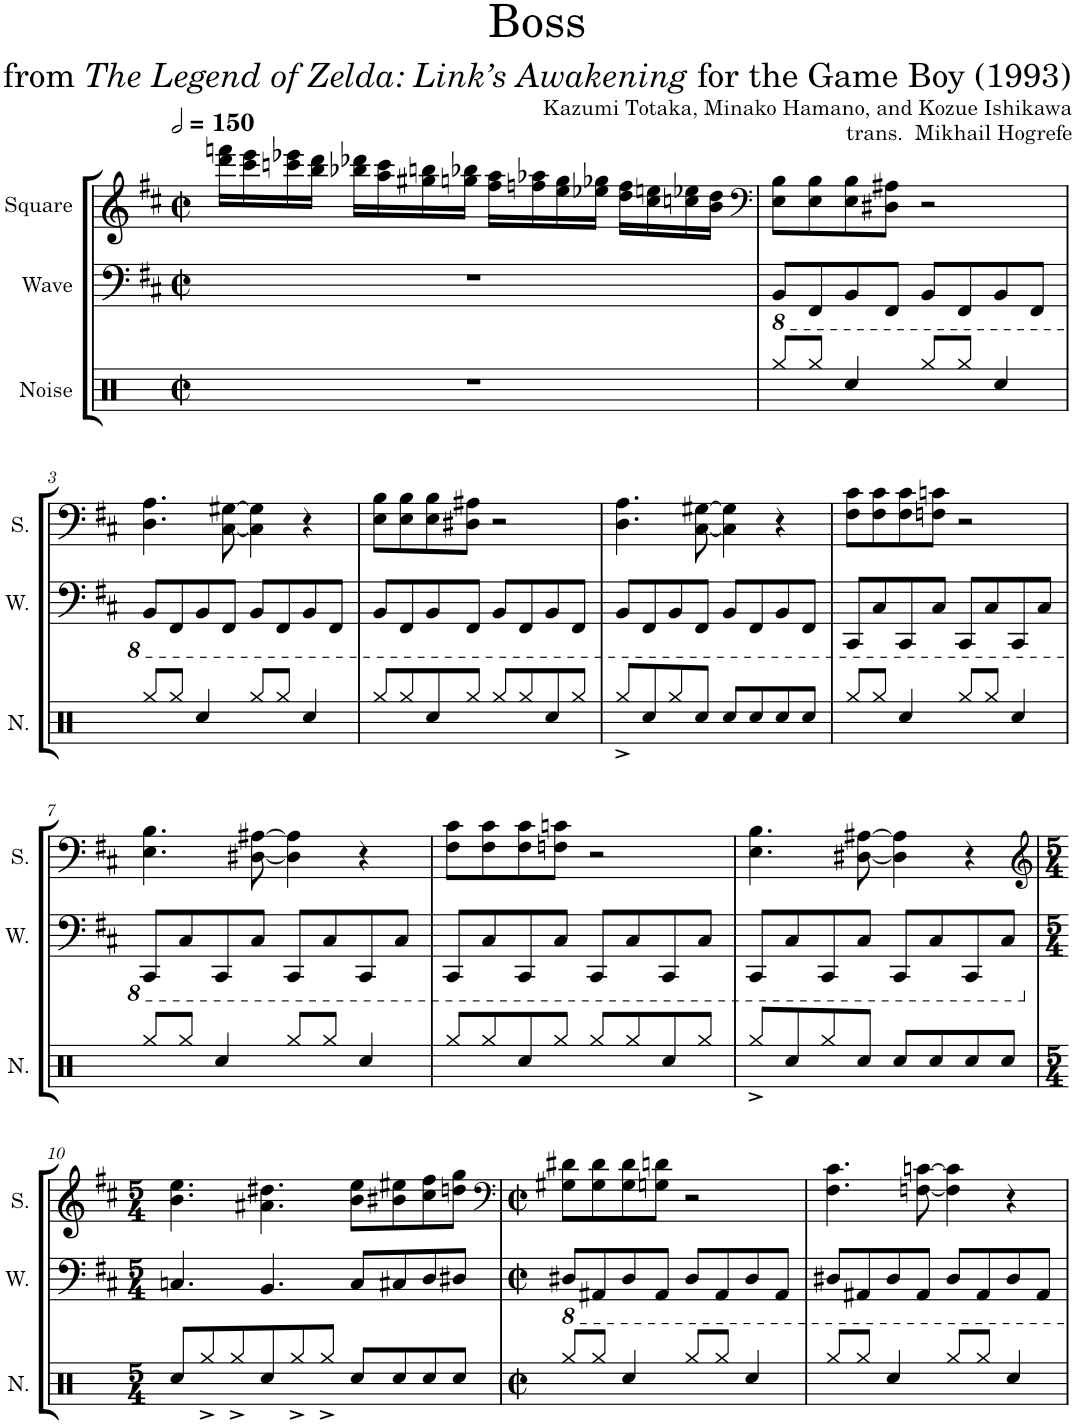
**kern	**kern	**kern
*part3	*part2	*part1
*staff3	*staff2	*staff1
*I"Noise	*I"Wave	*I"Square
*I'N.	*I'W.	*I'S.
*clefX	*clefF4	*clefG2
*k[]	*k[f#c#]	*k[f#c#]
*M2/2	*M2/2	*M2/2
*met(c|)	*met(c|)	*met(c|)
*MM300	*MM300	*MM300
=1	=1	=1
1r	1r	16ddd\ 16fffn\LL
.	.	16ccc#\ 16eee\
.	.	16cccn\ 16eee-X\
.	.	16bb\ 16ddd\JJ
.	.	16bb-X\ 16ddd-X\LL
.	.	16aa\ 16ccc\
.	.	16gg#X\ 16bbn\
.	.	16ggn\ 16bb-X\JJ
.	.	16ff#\ 16aa\LL
.	.	16ffn\ 16aa-X\
.	.	16ee\ 16gg\
.	.	16ee-X\ 16gg-X\JJ
.	.	16dd\ 16ff\LL
.	.	16cc#\ 16een\
.	.	16ccn\ 16ee-X\
.	.	16b\ 16dd\JJ
=2	=2	=2
*	*	*clefF4
*	*8ba	*
8Rgg/L	8BBB/L	8E\ 8B\L
8Rgg/J	8FFF#/	8E\ 8B\
4Rcc/	8BBB/	8E\ 8B\
.	8FFF#/J	8D#X\ 8A#X\J
8Rgg/L	8BBB/L	2r
8Rgg/J	8FFF#/	.
4Rcc/	8BBB/	.
.	8FFF#/J	.
!!LO:LB:g=z
=3	=3	=3
8Rgg/L	8BBB/L	4.D\ 4.A\
8Rgg/J	8FFF#/	.
4Rcc/	8BBB/	.
.	8FFF#/J	[8C#\ [8G#X\
8Rgg/L	8BBB/L	4C#\] 4G#\]
8Rgg/J	8FFF#/	.
4Rcc/	8BBB/	4r
.	8FFF#/J	.
=4	=4	=4
8Rgg/L	8BBB/L	8E\ 8B\L
8Rgg/	8FFF#/	8E\ 8B\
8Rcc/	8BBB/	8E\ 8B\
8Rgg/J	8FFF#/J	8D#X\ 8A#X\J
8Rgg/L	8BBB/L	2r
8Rgg/	8FFF#/	.
8Rcc/	8BBB/	.
8Rgg/J	8FFF#/J	.
=5	=5	=5
8Rgg^/L	8BBB/L	4.D\ 4.A\
8Rcc/	8FFF#/	.
8Rgg/	8BBB/	.
8Rcc/J	8FFF#/J	[8C#\ [8G#X\
8Rcc/L	8BBB/L	4C#\] 4G#\]
8Rcc/	8FFF#/	.
8Rcc/	8BBB/	4r
8Rcc/J	8FFF#/J	.
=6	=6	=6
8Rgg/L	8CCC#/L	8F#\ 8c#\L
8Rgg/J	8CC#/	8F#\ 8c#\
4Rcc/	8CCC#/	8F#\ 8c#\
.	8CC#/J	8Fn\ 8cn\J
8Rgg/L	8CCC#/L	2r
8Rgg/J	8CC#/	.
4Rcc/	8CCC#/	.
.	8CC#/J	.
!!LO:LB:g=z
=7	=7	=7
8Rgg/L	8CCC#/L	4.E\ 4.B\
8Rgg/J	8CC#/	.
4Rcc/	8CCC#/	.
.	8CC#/J	[8D#X\ [8A#X\
8Rgg/L	8CCC#/L	4D#\] 4A#\]
8Rgg/J	8CC#/	.
4Rcc/	8CCC#/	4r
.	8CC#/J	.
=8	=8	=8
8Rgg/L	8CCC#/L	8F#\ 8c#\L
8Rgg/	8CC#/	8F#\ 8c#\
8Rcc/	8CCC#/	8F#\ 8c#\
8Rgg/J	8CC#/J	8Fn\ 8cn\J
8Rgg/L	8CCC#/L	2r
8Rgg/	8CC#/	.
8Rcc/	8CCC#/	.
8Rgg/J	8CC#/J	.
=9	=9	=9
8Rgg^/L	8CCC#/L	4.E\ 4.B\
8Rcc/	8CC#/	.
8Rgg/	8CCC#/	.
8Rcc/J	8CC#/J	[8D#X\ [8A#X\
8Rcc/L	8CCC#/L	4D#\] 4A#\]
8Rcc/	8CC#/	.
8Rcc/	8CCC#/	4r
8Rcc/J	8CC#/J	.
!!LO:LB:g=z
=10	=10	=10
*	*	*clefG2
*M5/4	*M5/4	*M5/4
*	*X8ba	*
8Rcc/L	4.Cn/	4.b\ 4.ee\
8Rgg^/	.	.
8Rgg^/	.	.
8Rcc/	4.BB/	4.a#X\ 4.dd#X\
8Rgg^/	.	.
8Rgg^/J	.	.
8Rcc/L	8C/L	8b\ 8ee\L
8Rcc/	8C#X/	8b#X\ 8ee#X\
8Rcc/	8D/	8cc#\ 8ff#\
8Rcc/J	8D#X/J	8ddn\ 8gg\J
=11	=11	=11
*	*	*clefF4
*M2/2	*M2/2	*M2/2
*met(c|)	*met(c|)	*met(c|)
8Rgg/L	8DD#X/L	8G#X\ 8d#X\L
8Rgg/J	8AAA#X/	8G#\ 8d#\
4Rcc/	8DD#/	8G#\ 8d#\
.	8AAA#/J	8Gn\ 8dn\J
8Rgg/L	8DD#/L	2r
8Rgg/J	8AAA#/	.
4Rcc/	8DD#/	.
.	8AAA#/J	.
=12	=12	=12
8Rgg/L	8DD#X/L	4.F#\ 4.c#\
8Rgg/J	8AAA#X/	.
4Rcc/	8DD#/	.
.	8AAA#/J	[8Fn\ [8cn\
8Rgg/L	8DD#/L	4F\] 4c\]
8Rgg/J	8AAA#/	.
4Rcc/	8DD#/	4r
.	8AAA#/J	.
=	=	=
*-	*-	*-
